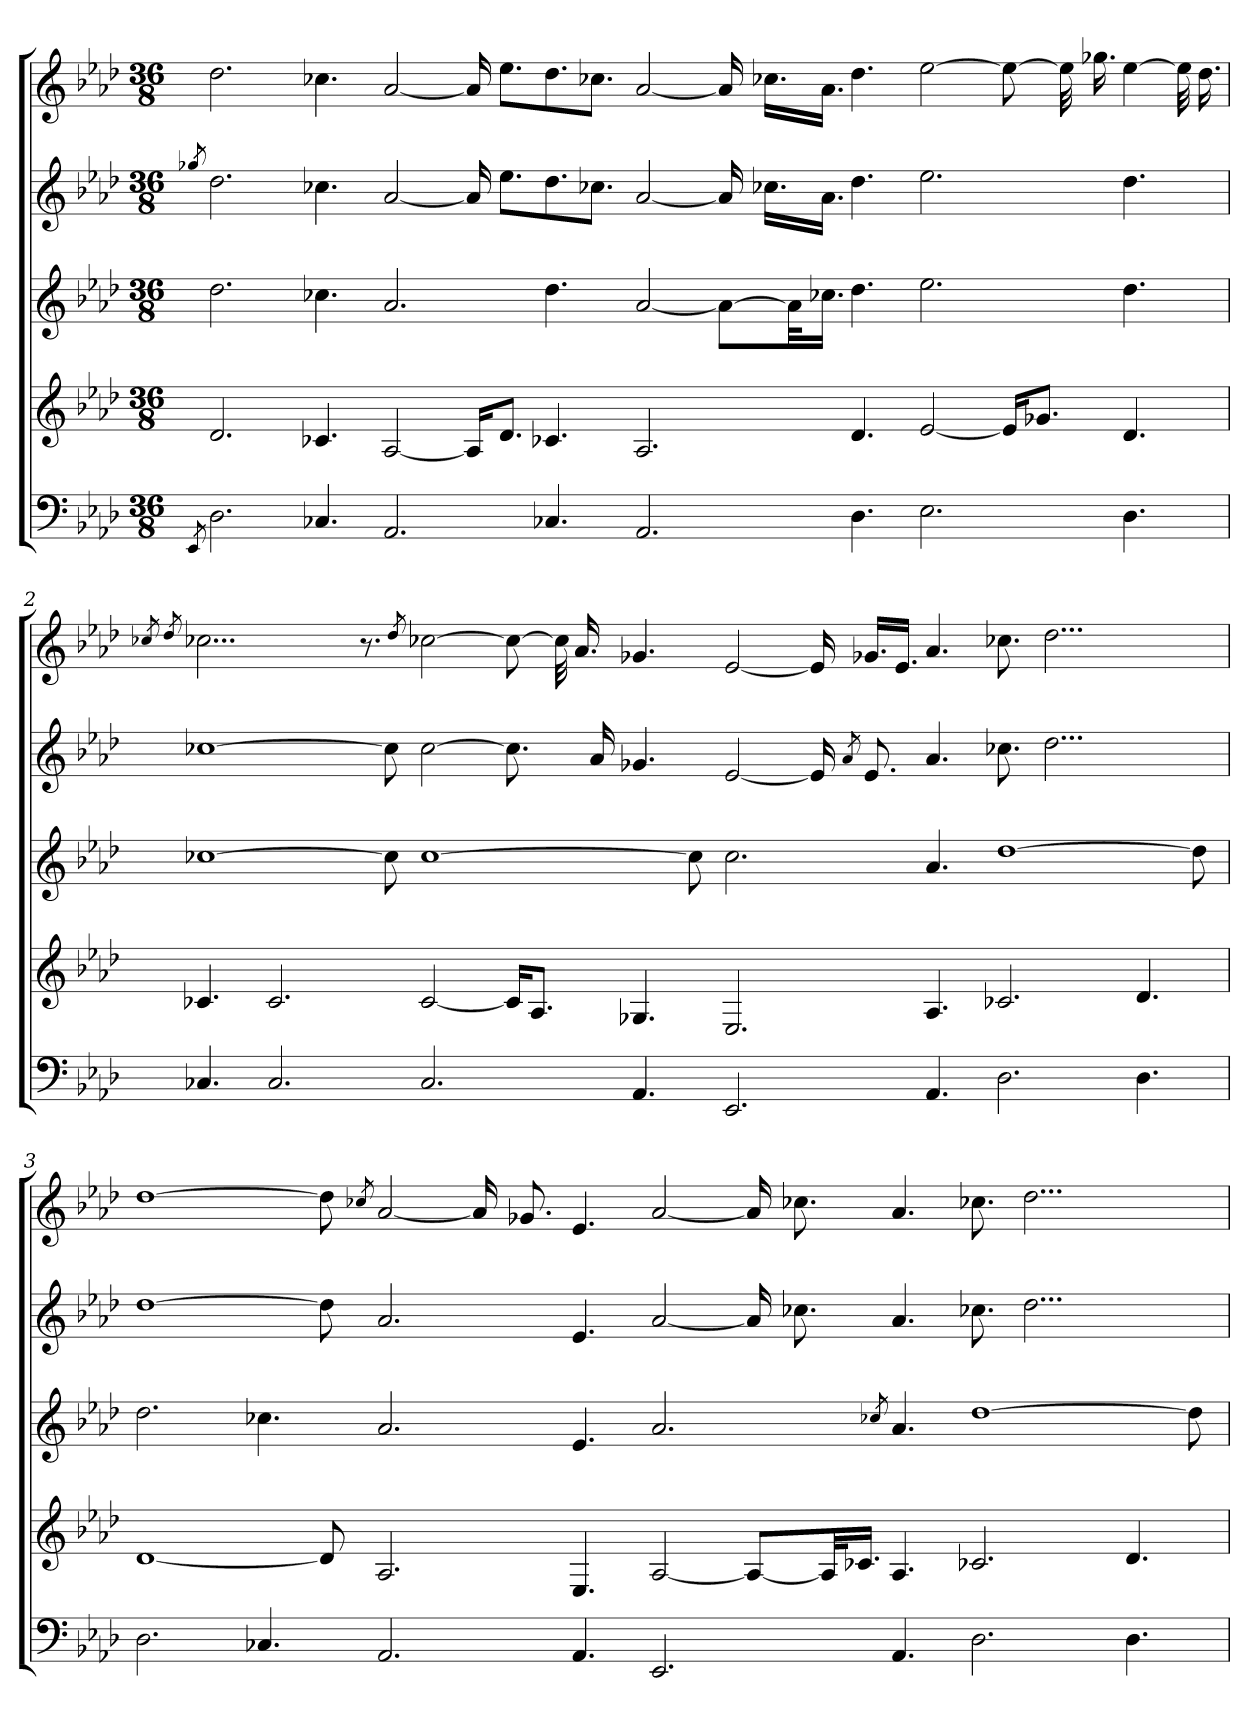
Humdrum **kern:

**kern	**kern	**kern	**kern	**kern
*part5	*part4	*part3	*part2	*part1
*staff5	*staff4	*staff3	*staff2	*staff1
*clefF4	*clefG2	*clefG2	*clefG2	*clefG2
*k[b-e-a-d-]	*k[b-e-a-d-]	*k[b-e-a-d-]	*k[b-e-a-d-]	*k[b-e-a-d-]
*M36/8	*M36/8	*M36/8	*M36/8	*M36/8
=1	=1	=1	=1	=1
8qEE-	.	.	8qgg-X	.
2.D-	2.d-	2.dd-	2.dd-	2.dd-
4.C-X	4.c-X	4.cc-X	4.cc-X	4.cc-X
2.AA-	[2A-	2.a-	[2a-	[2a-
.	16A-/KL]	.	16a-]	16a-]
.	8.d-/J	.	8.ee-\L	8.ee-\L
4.C-X	4.c-X	4.dd-	8.dd-\	8.dd-\
.	.	.	8.cc-X\J	8.cc-X\J
2.AA-	2.A-	[2a-	[2a-	[2a-
.	.	8a-\L_	16a-]	16a-]
.	.	.	16.cc-X\LL	16.cc-X\LL
.	.	32a-\KL]	.	.
.	.	16.cc-X\JJ	16.a-\JJ	16.a-\JJ
4.D-	4.d-	4.dd-	4.dd-	4.dd-
2.E-	[2e-	2.ee-	2.ee-	[2ee-
.	16e-/KL]	.	.	8ee-_
.	8.g-X/J	.	.	.
.	.	.	.	32ee-]
.	.	.	.	16.gg-X
4.D-	4.d-	4.dd-	4.dd-	[4ee-
.	.	.	.	32ee-]
.	.	.	.	16.dd-
=2	=2	=2	=2	=2
.	.	.	.	8qcc-X
.	.	.	.	8qdd-
4.C-X	4.c-X	[1cc-X	[1cc-X	2...cc-X
2.C-	2.c-	.	.	.
.	.	.	.	8.r
.	.	8cc-]	8cc-]	.
.	.	.	.	8qdd-
2.C-	[2c-	[1cc-	[2cc-	[2cc-X
.	16c-/KL]	.	8.cc-]	8cc-_
.	8.A-/J	.	.	.
.	.	.	.	32cc-]
.	.	.	.	16.a-
.	.	.	16a-	.
4.AA-	4.G-X	.	4.g-X	4.g-X
.	.	8cc-]	.	.
2.EE-	2.E-	2.cc-	[2e-	[2e-
.	.	.	16e-]	16e-]
.	.	.	8qa-	.
.	.	.	8.e-	16.g-X/LL
.	.	.	.	16.e-/JJ
4.AA-	4.A-	4.a-	4.a-	4.a-
2.D-	2.c-X	[1dd-	8.cc-X	8.cc-X
.	.	.	2...dd-	2...dd-
4.D-	4.d-	.	.	.
.	.	8dd-]	.	.
=3	=3	=3	=3	=3
2.D-	[1d-	2.dd-	[1dd-	[1dd-
4.C-X	.	4.cc-X	.	.
.	8d-]	.	8dd-]	8dd-]
.	.	.	.	8qcc-X
2.AA-	2.A-	2.a-	2.a-	[2a-
.	.	.	.	16a-]
.	.	.	.	8.g-X
4.AA-	4.E-	4.e-	4.e-	4.e-
2.EE-	[2A-	2.a-	[2a-	[2a-
.	8A-/L_	.	16a-]	16a-]
.	.	.	8.cc-X	8.cc-X
.	32A-/KL]	.	.	.
.	16.c-X/JJ	.	.	.
.	.	8qcc-X	.	.
4.AA-	4.A-	4.a-	4.a-	4.a-
2.D-	2.c-X	[1dd-	8.cc-X	8.cc-X
.	.	.	2...dd-	2...dd-
4.D-	4.d-	.	.	.
.	.	8dd-]	.	.
=	=	=	=	=
*-	*-	*-	*-	*-
